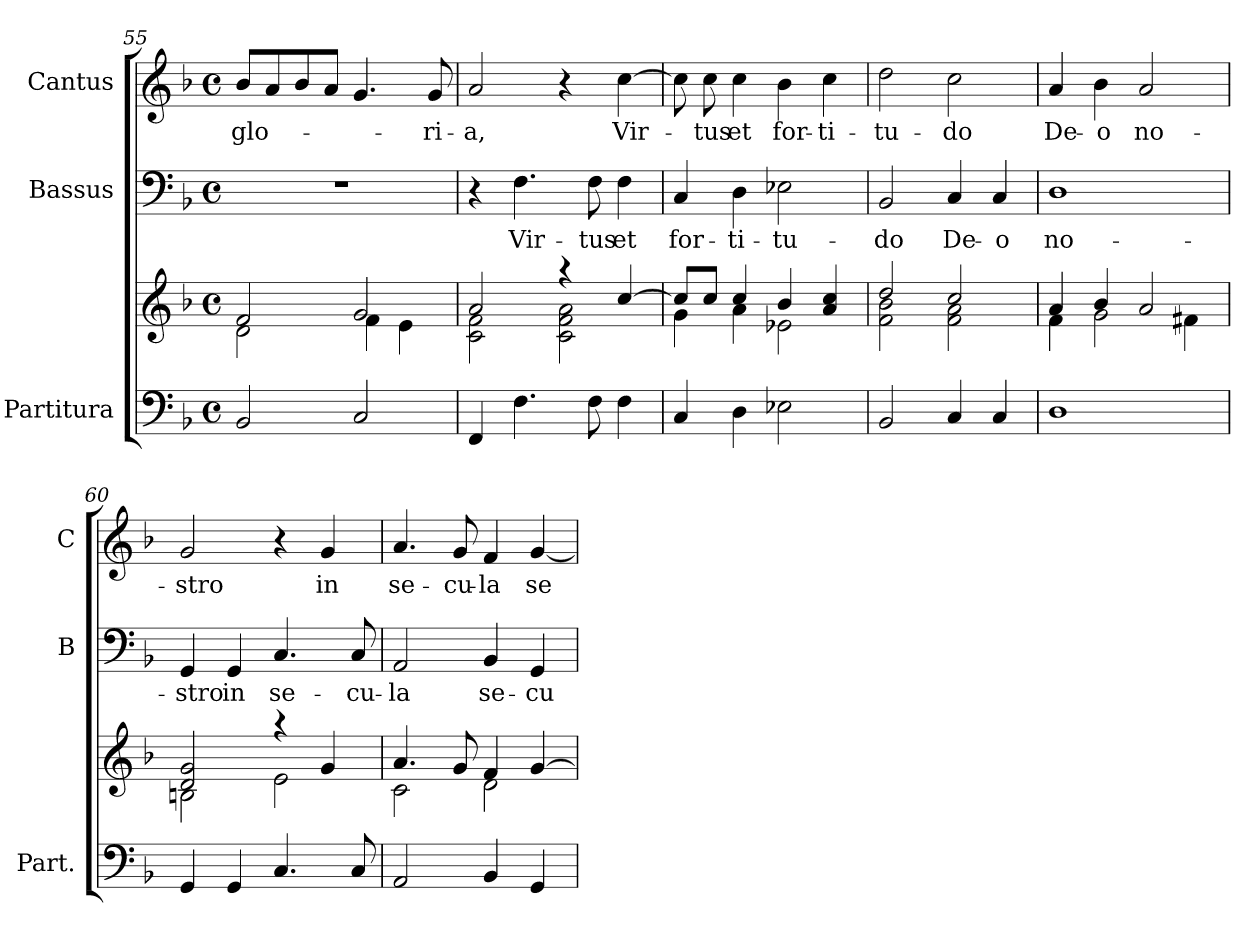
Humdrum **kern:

**kern	**kern	**kern	**text	**kern	**text
*part3	*part3	*part2	*part2	*part1	*part1
*staff4	*staff3	*staff2	*staff2	*staff1	*staff1
*I"Partitura	*	*I"Bassus	*	*I"Cantus	*
*I'Part.	*	*I'B	*	*I'C	*
*clefF4	*clefG2	*clefF4	*	*clefG2	*
*k[b-]	*k[b-]	*k[b-]	*	*k[b-]	*
*F:	*F:	*F:	*	*F:	*
*M4/4	*M4/4	*M4/4	*	*M4/4	*
*met(c)	*met(c)	*met(c)	*	*met(c)	*
=55	=55	=55	=55	=55	=55
*	*^	*	*	*	*
!	!	!	!	!	!	!LO:LY:b
2BB-/	2f!/	2d!\	1r	.	8b-/L	glo-
.	.	.	.	.	8a/	.
.	.	.	.	.	8b-/	.
.	.	.	.	.	8a/J	.
2C/	2g!/	4f!\	.	.	4.g/	.
.	.	4e!\	.	.	.	.
!	!	!	!	!	!	!LO:LY:b
.	.	.	.	.	8g/	-ri-
=56	=56	=56	=56	=56	=56	=56
!	!	!	!	!	!	!LO:LY:b
4FF/	2a!/	2c!\ 2f!\	4r	.	2a/	-a,
!	!	!	!	!LO:LY:b	!	!
4.F\	.	.	4.F\	Vir-	.	.
.	4raa	2c!\ 2f!\ 2a!\	.	.	4r	.
!	!	!	!	!LO:LY:b	!	!
8F\	.	.	8F\	-tus	.	.
!	!	!	!	!LO:LY:b	!	!
!	!	!	!	!	!	!LO:LY:b
4F\	[>4cc!/	.	4F\	et	[4cc\	Vir-
=57	=57	=57	=57	=57	=57	=57
!	!	!	!	!LO:LY:b	!	!
4C/	8cc!/L]	4g!\	4C/	for-	8cc\]	.
!	!	!	!	!	!	!LO:LY:b
.	8cc!/J	.	.	.	8cc\	-tus
!	!	!	!	!LO:LY:b	!	!
!	!	!	!	!	!	!LO:LY:b
4D\	4cc!/	4a!\	4D\	-ti-	4cc\	et
!	!	!	!	!LO:LY:b	!	!
!	!	!	!	!	!	!LO:LY:b
2E-X\	4b-!/	2e-X!\	2E-X\	-tu-	4b-\	for-
!	!	!	!	!	!	!LO:LY:b
.	4a!/ 4cc!/	.	.	.	4cc\	-ti-
=58	=58	=58	=58	=58	=58	=58
!	!	!	!	!LO:LY:b	!	!
!	!	!	!	!	!	!LO:LY:b
2BB-/	2dd!/	2f!\ 2b-!\	2BB-/	-do	2dd\	-tu-
!	!	!	!	!LO:LY:b	!	!
!	!	!	!	!	!	!LO:LY:b
4C/	2cc!/	2f!\ 2a!\	4C/	De-	2cc\	-do
!	!	!	!	!LO:LY:b	!	!
4C/	.	.	4C/	-o	.	.
=59	=59	=59	=59	=59	=59	=59
!	!	!	!	!LO:LY:b	!	!
!	!	!	!	!	!	!LO:LY:b
1D	4a!/	4f!\	1D	no-	4a/	De-
!	!	!	!	!	!	!LO:LY:b
.	4b-!/	2g!\	.	.	4b-\	-o
!	!	!	!	!	!	!LO:LY:b
.	2a!/	.	.	.	2a/	no-
.	.	4f#X!\	.	.	.	.
!!LO:LB:g=z
=60	=60	=60	=60	=60	=60	=60
!	!	!	!	!LO:LY:b	!	!
!	!	!	!	!	!	!LO:LY:b
4GG/	2d!/ 2g!/	2Bn!\	4GG/	-stro	2g/	-stro
!	!	!	!	!LO:LY:b	!	!
4GG/	.	.	4GG/	in	.	.
!	!	!	!	!LO:LY:b	!	!
4.C/	4raa	2e!\	4.C/	se-	4r	.
!	!	!	!	!	!	!LO:LY:b
.	4g!/	.	.	.	4g/	in
!	!	!	!	!LO:LY:b	!	!
8C/	.	.	8C/	-cu-	.	.
=61	=61	=61	=61	=61	=61	=61
!	!	!	!	!LO:LY:b	!	!
!	!	!	!	!	!	!LO:LY:b
2AA/	4.a!/	2c!\	2AA/	-la	4.a/	se-
!	!	!	!	!	!	!LO:LY:b
.	8g!/	.	.	.	8g/	-cu-
!	!	!	!	!LO:LY:b	!	!
!	!	!	!	!	!	!LO:LY:b
4BB-/	4f!/	2d!\	4BB-/	se-	4f/	-la
!	!	!	!	!LO:LY:b	!	!
!	!	!	!	!	!	!LO:LY:b
4GG/	[>4g!/	.	4GG/	-cu-	[4g/	se-
*	*v	*v	*	*	*	*
=	=	=	=	=	=
*-	*-	*-	*-	*-	*-
